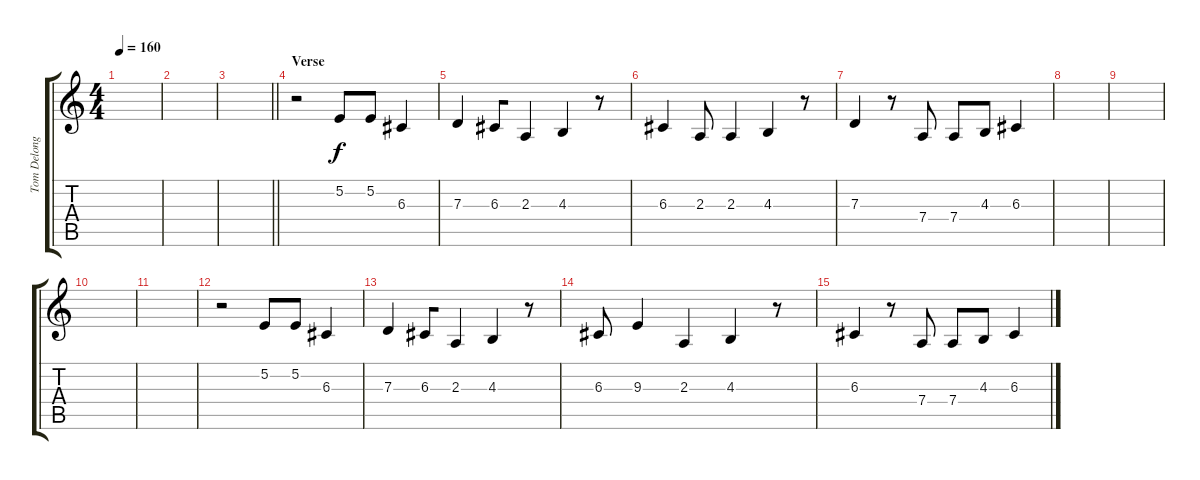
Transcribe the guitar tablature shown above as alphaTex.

\track ("Tom Delonge Vocals" "Tom Delong") {instrument flute}
\staff {score tabs}
\tuning (E4 B3 G3 D3 A2 E2) {hide}
\ts (4 4)
\tempo 160
\clef g2
\ks c
|
|
\barLineRight lightlight
|
\section ("" "Verse")
r.2{beam merge} 5.2.8 5.2.8 6.3.4 |
7.3.4 6.3.8{beam merge} 2.3.4 4.3.4{beam merge} r.8 |
6.3.4 2.3.8 2.3.4 4.3.4 r.8 |
7.3.4 r.8 7.4.8 7.4.8 4.3.8 6.3.4 |
|
|
|
|
r.2{beam merge} 5.2.8 5.2.8 6.3.4 |
7.3.4 6.3.8{beam merge} 2.3.4 4.3.4{beam merge} r.8 |
6.3.8 9.3.4 2.3.4 4.3.4 r.8 |
6.3.4 r.8 7.4.8 7.4.8 4.3.8 6.3.4
